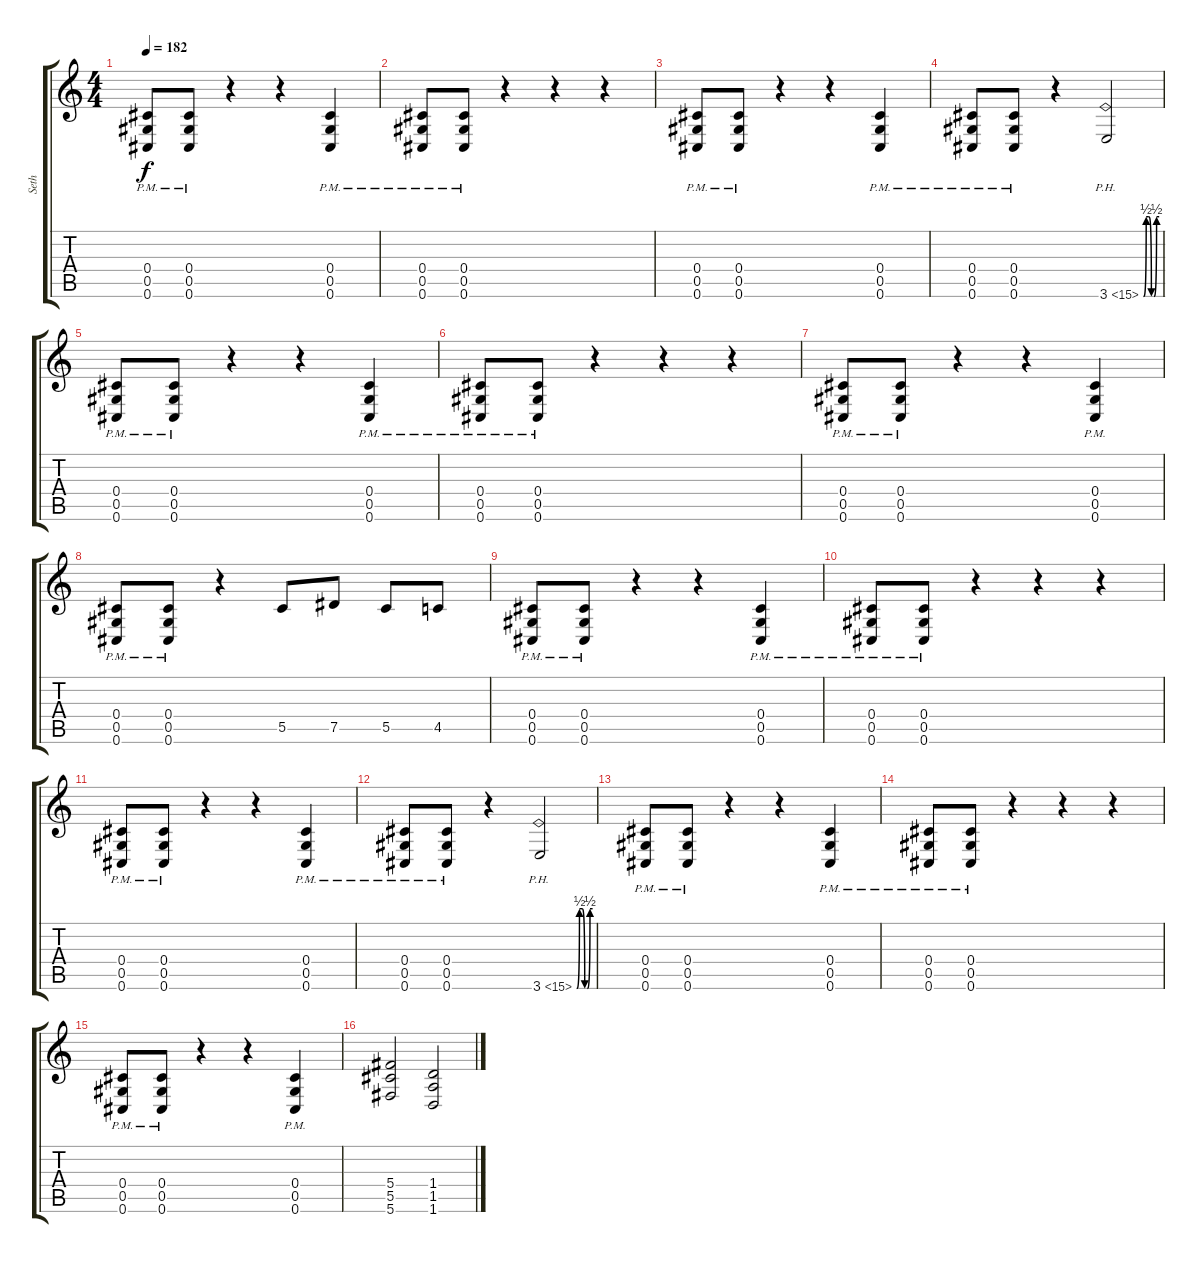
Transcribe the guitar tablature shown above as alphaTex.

\track ("Seth" "Seth") {instrument distortionguitar}
\staff {score tabs}
\tuning (Eb4 Bb3 Gb3 Db3 Ab2 Db2) {hide}
\ts (4 4)
\tempo 182
\clef g2
\ks c
(0.4 0.5 0.6{pm}).8{dy f} (0.4 0.5 0.6{pm}).8 r.4 r.4 (0.4{pm} 0.5 0.6).4 |
(0.4 0.5 0.6{pm}).8 (0.4 0.5 0.6{pm}).8 r.4 r.4 r.4 |
(0.4 0.5 0.6{pm}).8 (0.4 0.5 0.6{pm}).8 r.4 r.4 (0.4 0.5 0.6{pm}).4 |
(0.4 0.5{pm} 0.6).8 (0.4 0.5{pm} 0.6).8 r.4 3.6{be (custom 0 0 10 2 20 2 30 0 40 0 50 2 60 2) ph 12}.2 |
(0.4 0.5 0.6{pm}).8 (0.4 0.5 0.6{pm}).8 r.4 r.4 (0.4 0.5 0.6{pm}).4 |
(0.4 0.5 0.6{pm}).8 (0.4 0.5 0.6{pm}).8 r.4 r.4 r.4 |
(0.4 0.5 0.6{pm}).8 (0.4{pm} 0.5 0.6).8 r.4 r.4 (0.4 0.5 0.6{pm}).4 |
(0.4 0.5 0.6{pm}).8 (0.4 0.5 0.6{pm}).8 r.4 5.5.8 7.5.8 5.5.8 4.5.8 |
(0.4 0.5 0.6{pm}).8 (0.4 0.5 0.6{pm}).8 r.4 r.4 (0.4{pm} 0.5 0.6).4 |
(0.4 0.5 0.6{pm}).8 (0.4 0.5 0.6{pm}).8 r.4 r.4 r.4 |
(0.4 0.5 0.6{pm}).8 (0.4 0.5 0.6{pm}).8 r.4 r.4 (0.4 0.5 0.6{pm}).4 |
(0.4 0.5{pm} 0.6).8 (0.4 0.5{pm} 0.6).8 r.4 3.6{be (custom 0 0 10 2 20 2 30 0 40 0 50 2 60 2) ph 12}.2 |
(0.4 0.5 0.6{pm}).8 (0.4 0.5 0.6{pm}).8 r.4 r.4 (0.4 0.5 0.6{pm}).4 |
(0.4 0.5 0.6{pm}).8 (0.4 0.5 0.6{pm}).8 r.4 r.4 r.4 |
(0.4 0.5 0.6{pm}).8 (0.4{pm} 0.5 0.6).8 r.4 r.4 (0.4 0.5 0.6{pm}).4 |
(5.4 5.5 5.6).2 (1.4 1.5 1.6).2
